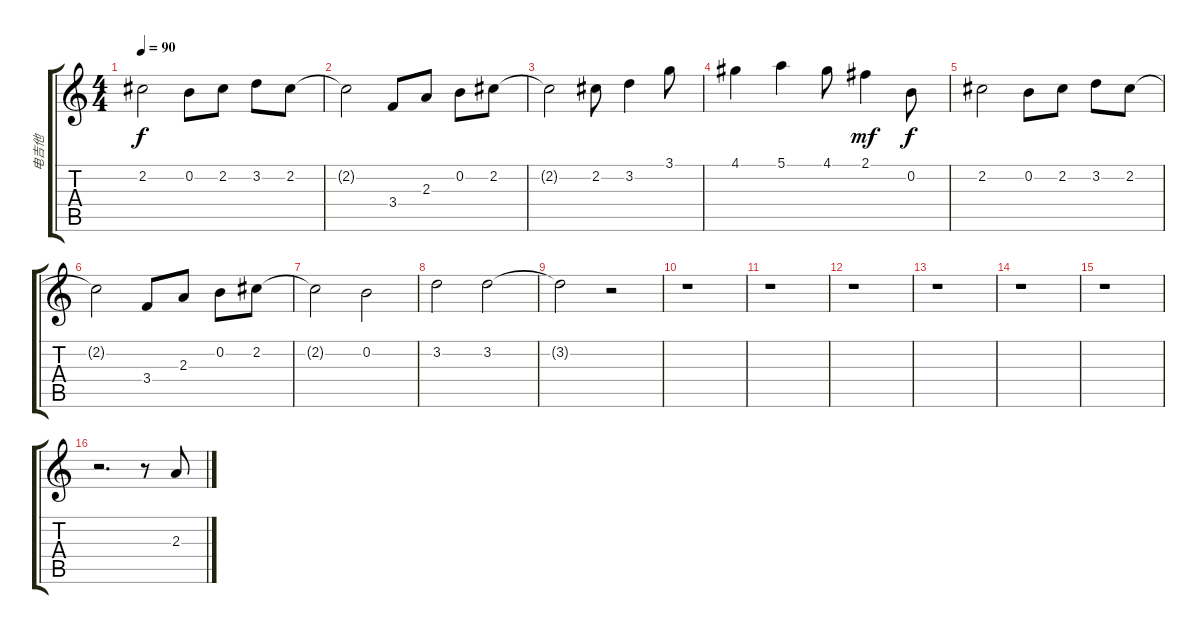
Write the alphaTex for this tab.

\track ("电吉他" "电吉他") {instrument overdrivenguitar}
\staff {score tabs}
\tuning (E4 B3 G3 D3 A2 E2) {hide}
\ts (4 4)
\tempo 90
\clef g2
\ks c
2.2.2{dy f instrument overdrivenguitar} 0.2.8 2.2.8 3.2.8 2.2.8 |
2.2{t}.2 3.4.8 2.3.8 0.2.8 2.2.8 |
2.2{t}.2 2.2.8 3.2.4 3.1.8 |
4.1.4 5.1.4 4.1.8 2.1.4{dy mf} 0.2.8{dy f} |
2.2.2 0.2.8 2.2.8 3.2.8 2.2.8 |
2.2{t}.2 3.4.8 2.3.8 0.2.8 2.2.8 |
2.2{t}.2 0.2.2 |
3.2.2 3.2.2 |
3.2{t}.2 r.2 |
r.1 |
r.1 |
r.1 |
r.1 |
r.1 |
r.1 |
r.2{d} r.8 2.3.8
